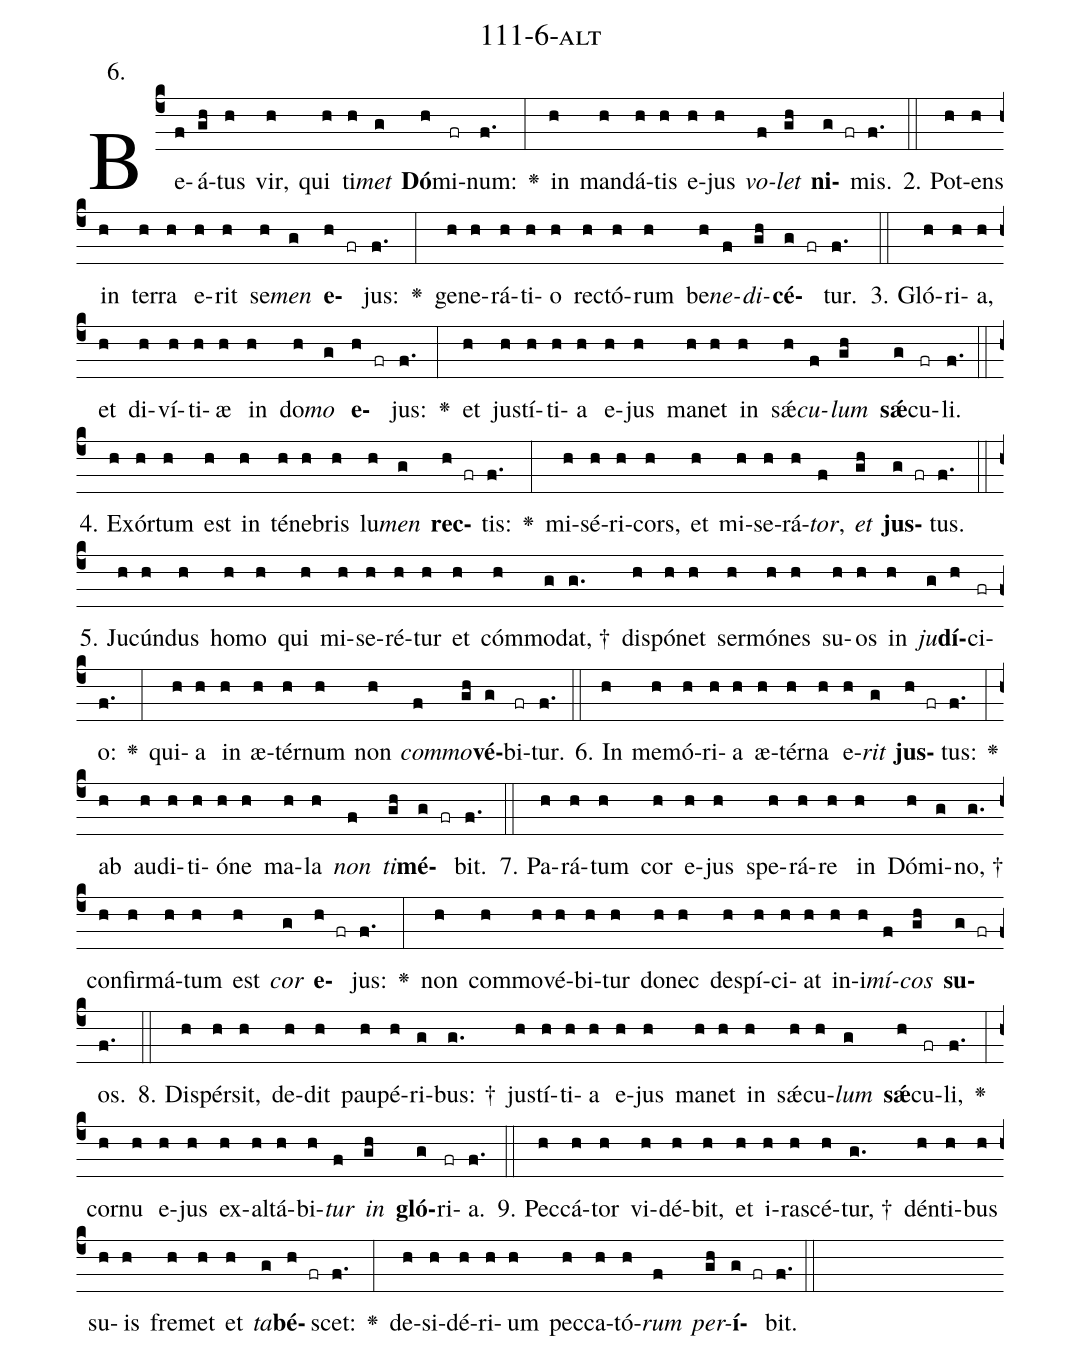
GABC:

name: 111-6-alt;
annotation: 6.;
%%
(c4)Be(f)á(gh)tus(h) vir,(h) qui(h) ti(h)<i>met</i>(g) <b>Dó</b>(h)mi(fr)num:(f.) <v>\greheightstar</v>(:) in(h) man(h)dá(h)tis(h) e(h)jus(h) <i>vo</i>(f)<i>let</i>(gh) <b>ni</b>(g fr)mis.(f.) (::)
2. Pot(h)ens(h) in(h) ter(h)ra(h) e(h)rit(h) se(h)<i>men</i>(g) <b>e</b>(h fr)jus:(f.) <v>\greheightstar</v>(:) ge(h)ne(h)rá(h)ti(h)o(h) rec(h)tó(h)rum(h) be(h)<i>ne</i>(f)<i>di</i>(gh)<b>cé</b>(g fr)tur.(f.) (::)
3. Gló(h)ri(h)a,(h) et(h) di(h)ví(h)ti(h)æ(h) in(h) do(h)<i>mo</i>(g) <b>e</b>(h fr)jus:(f.) <v>\greheightstar</v>(:) et(h) jus(h)tí(h)ti(h)a(h) e(h)jus(h) ma(h)net(h) in(h) sǽ(h)<i>cu</i>(f)<i>lum</i>(gh) <b>sǽ</b>(g)cu(fr)li.(f.) (::)
4. Ex(h)ór(h)tum(h) est(h) in(h) té(h)ne(h)bris(h) lu(h)<i>men</i>(g) <b>rec</b>(h fr)tis:(f.) <v>\greheightstar</v>(:) mi(h)sé(h)ri(h)cors,(h) et(h) mi(h)se(h)rá(h)<i>tor</i>,(f) <i>et</i>(gh) <b>jus</b>(g fr)tus.(f.) (::)
5. Ju(h)cún(h)dus(h) ho(h)mo(h) qui(h) mi(h)se(h)ré(h)tur(h) et(h) cóm(h)mo(g)dat, †(g.) dis(h)pó(h)net(h) ser(h)mó(h)nes(h) su(h)os(h) in(h) <i>ju</i>(g)<b>dí</b>(h)ci(fr)o:(f.) <v>\greheightstar</v>(:) qui(h)a(h) in(h) æ(h)tér(h)num(h) non(h) <i>com</i>(f)<i>mo</i>(gh)<b>vé</b>(g)bi(fr)tur.(f.) (::)
6. In(h) me(h)mó(h)ri(h)a(h) æ(h)tér(h)na(h) e(h)<i>rit</i>(g) <b>jus</b>(h fr)tus:(f.) <v>\greheightstar</v>(:) ab(h) au(h)di(h)ti(h)ó(h)ne(h) ma(h)la(h) <i>non</i>(f) <i>ti</i>(gh)<b>mé</b>(g fr)bit.(f.) (::)
7. Pa(h)rá(h)tum(h) cor(h) e(h)jus(h) spe(h)rá(h)re(h) in(h) Dó(h)mi(g)no, †(g.) con(h)fir(h)má(h)tum(h) est(h) <i>cor</i>(g) <b>e</b>(h fr)jus:(f.) <v>\greheightstar</v>(:) non(h) com(h)mo(h)vé(h)bi(h)tur(h) do(h)nec(h) de(h)spí(h)ci(h)at(h) in(h)i(h)<i>mí</i>(f)<i>cos</i>(gh) <b>su</b>(g fr)os.(f.) (::)
8. Di(h)spér(h)sit,(h) de(h)dit(h) pau(h)pé(h)ri(g)bus: †(g.) jus(h)tí(h)ti(h)a(h) e(h)jus(h) ma(h)net(h) in(h) sǽ(h)cu(h)<i>lum</i>(g) <b>sǽ</b>(h)cu(fr)li,(f.) <v>\greheightstar</v>(:) cor(h)nu(h) e(h)jus(h) ex(h)al(h)tá(h)bi(h)<i>tur</i>(f) <i>in</i>(gh) <b>gló</b>(g)ri(fr)a.(f.) (::)
9. Pec(h)cá(h)tor(h) vi(h)dé(h)bit,(h) et(h) i(h)ra(h)scé(h)tur, †(g.) dén(h)ti(h)bus(h) su(h)is(h) fre(h)met(h) et(h) <i>ta</i>(g)<b>bé</b>(h fr)scet:(f.) <v>\greheightstar</v>(:) de(h)si(h)dé(h)ri(h)um(h) pec(h)ca(h)tó(h)<i>rum</i>(f) <i>per</i>(gh)<b>í</b>(g fr)bit.(f.) (::)
